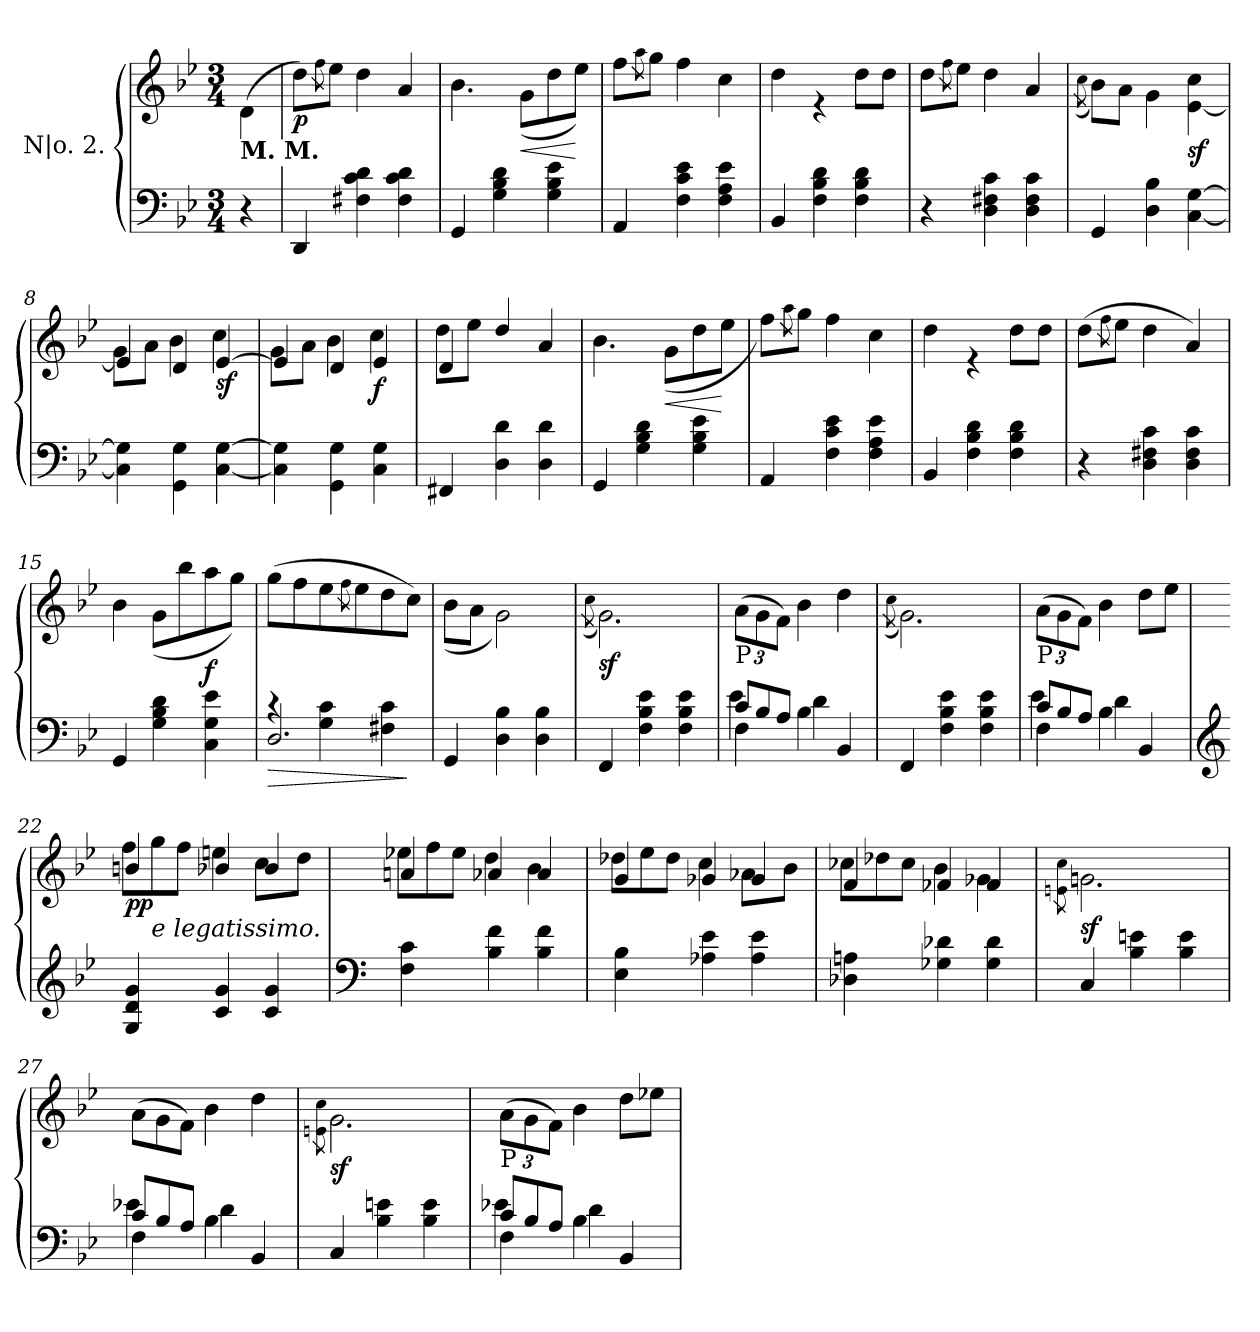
**kern	**kern	**dynam
*part1	*part1	*part1
*staff2	*staff1	*staff1/2
*I"N|o. 2.	*	*
*clefF4	*clefG2	*
*k[b-e-]	*k[b-e-]	*
*M3/4	*M3/4	*
*MM144	*MM144	*
=1	=1	=1
*	*^	*
!	!LO:TX:b:B:t=M. M.	!	!
4r	4ryy	(>4d\	.
=2	=2	=2	=2
!	!	!	!LO:DY:b
4DD/	2.ryy	8dd\L)	p
.	.	8qff\	.
.	.	8ee-\J	.
4F#X\ 4c\ 4d\	.	4dd\	.
4F#\ 4c\ 4d\	.	4a/	.
=3	=3	=3	=3
4GG/	2.ryy	4.b-\	.
4G\ 4B-\ 4d\	.	.	.
!	!	!	!LO:HP:b
.	.	(>8g\L	<
4G\ 4B-\ 4e-\	.	8dd\	.
.	.	8ee-\J)	[
=4	=4	=4	=4
4AA/	2.ryy	8ff\L	.
.	.	8qaa\	.
.	.	8gg\J	.
4F\ 4c\ 4e-\	.	4ff\	.
4F\ 4A\ 4e-\	.	4cc\	.
=5	=5	=5	=5
4BB-/	2.ryy	4dd\	.
4F\ 4B-\ 4d\	.	4r	.
4F\ 4B-\ 4d\	.	8dd\L	.
.	.	8dd\J	.
=6	=6	=6	=6
4r	2.ryy	8dd\L	.
.	.	8qff\	.
.	.	8ee-\J	.
4D\ 4F#X\ 4c\	.	4dd\	.
4D\ 4F#\ 4c\	.	4a/	.
=7	=7	=7	=7
.	.	(<8qcc\	.
4GG/	2.ryy	8b-\L)	.
.	.	8a\J	.
4D\ 4B-\	.	4g\	.
!	!	!	!LO:DY:b
[4C\ [4G\	.	[4e-\ 4cc\	sf
=8	=8	=8	=8
4C\] 4G\]	4e-/]	8g\L	.
.	.	8a\J	.
4GG\ 4G\	4d/	4b-\	.
!	!	!	!LO:DY:b
[4C\ [4G\	[4e-/	4cc\	sf
!!LO:LB:g=z	!!
=9	=9	=9	=9
4C\] 4G\]	4e-/]	8g\L	.
.	.	8a\J	.
4GG\ 4G\	4d/	4b-\	.
!	!	!	!LO:DY:b
4C\ 4G\	4e-/	4cc\	f
=10	=10	=10	=10
4FF#X/	4d/	8dd\L	.
.	.	8ee-\J	.
4D\ 4d\	4rcyy	4dd/	.
4D\ 4d\	4rcyy	4a/	.
=11	=11	=11	=11
4GG/	2.ryy	4.b-\	.
4G\ 4B-\ 4d\	.	.	.
!	!	!	!LO:HP:b
.	.	(>8g\L	<
4G\ 4B-\ 4e-\	.	8dd\	.
.	.	8ee-\J	[
=12	=12	=12	=12
4AA/	2.ryy	8ff\L)	.
.	.	8qaa\	.
.	.	8gg\J	.
4F\ 4c\ 4e-\	.	4ff\	.
4F\ 4A\ 4e-\	.	4cc\	.
=13	=13	=13	=13
4BB-/	2.ryy	4dd\	.
4F\ 4B-\ 4d\	.	4r	.
4F\ 4B-\ 4d\	.	8dd\L	.
.	.	8dd\J	.
=14	=14	=14	=14
4r	2.ryy	(>8dd\L	.
.	.	8qff\	.
.	.	8ee-\J	.
4D\ 4F#X\ 4c\	.	4dd\	.
4D\ 4F#\ 4c\	.	4a/)	.
=15	=15	=15	=15
4GG/	2.ryy	4b-\	.
4G\ 4B-\ 4d\	.	(>8g\L	.
.	.	8bb-\	.
!	!	!	!LO:DY:b
4C\ 4G\ 4e-\	.	8aa\	f
.	.	8gg\J)	.
=16	=16	=16	=16
!	!	!	!LO:HP:b=2
*^	*v	*v	*
2.D/	4rc	(>8gg\L	>
.	.	8ff\	.
.	4G\ 4c\	8ee-\	.
.	.	8qff\	.
.	.	8ee-\	.
.	4F#X\ 4c\	8dd\	.
.	.	8cc\J)	]
*v	*v	*	*
!!LO:LB:g=z
=17	=17	=17
*	*^	*
4GG/	2.ryy	(<8b-\L	.
.	.	8a\J	.
4D\ 4B-\	.	2g\)	.
4D\ 4B-\	.	.	.
=18	=18	=18	=18
.	.	(<8qcc\	.
!	!	!	!LO:DY:b
4FF/	2.ryy	2.g\)	sf
4F\ 4B-\ 4e-\	.	.	.
4F\ 4B-\ 4e-\	.	.	.
=19	=19	=19	=19
*	*	*^	*
*Xtuplet	*	*	*Xbrackettup	*
*^	*	*	*	*
*	*^	*	*	*	*
!	!	!	!LO:TX:b:t=P	!	!	!
12c/L	4F\	4e-\	2ryy	4ryy	(<12a\L	.
12B-/	.	.	.	.	12g\	.
12A/J	.	.	.	.	12f\J)	.
4B-\	2ryy	4d\	.	2ryy	4b-\	.
4ryy	.	4BB-/	4ryy	.	4dd\	.
*v	*v	*v	*	*	*	*
*	*	*v	*v	*
=20	=20	=20	=20
.	.	(<8qcc\	.
4FF/	2.ryy	2.g\)	.
4F\ 4B-\ 4e-\	.	.	.
4F\ 4B-\ 4e-\	.	.	.
=21	=21	=21	=21
*^	*	*^	*
*	*^	*	*	*	*
!	!	!	!LO:TX:b:t=P	!	!	!
12c/L	4F\	4e-\	2ryy	4ryy	(<12a\L	.
12B-/	.	.	.	.	12g\	.
12A/J	.	.	.	.	12f\J)	.
4B-\	2ryy	4d\	.	2ryy	4b-\	.
4ryy	.	4BB-/	4ryy	.	8dd\L	.
.	.	.	.	.	8ee-\J	.
*v	*v	*v	*	*	*	*
*	*v	*v	*v	*
=22	=22	=22
*clefG2	*	*
*	*^	*
*	*	*Xtuplet	*
*	*	*^	*
!	!	!	!	!LO:DY:b
*	*	*v	*v	*
4G/ 4d/ 4g/	4bn/	12ff\L	pp
!	!	!LO:TX:b:i:t=e legatissimo.	!
.	.	12gg\	.
.	.	12ff\J	.
4c/ 4g/	4b-X/	4een\	.
4c/ 4g/	4b-/	8cc\L	.
.	.	8dd\J	.
=23	=23	=23	=23
*clefF4	*	*	*
4F\ 4c\	4an/	12ee-X\L	.
.	.	12ff\	.
.	.	12ee-\J	.
4B-\ 4f\	4a-X/	4dd\	.
4B-\ 4f\	4a-/	4b-\	.
!!LO:LB:g=z	!!
=24	=24	=24	=24
4E-\ 4B-\	4g/	12dd-X\L	.
.	.	12ee-\	.
.	.	12dd-\J	.
4A-X\ 4e-\	4g-X/	4cc\	.
4A-\ 4e-\	4g-/	8a-X\L	.
.	.	8b-\J	.
=25	=25	=25	=25
4D-X\ 4An\	4f/	12cc-X\L	.
.	.	12dd-X\	.
.	.	12cc-\J	.
4G-X\ 4d-X\	4f-X/	4b-\	.
4G-\ 4d-\	4f-/	4g-X\	.
=26	=26	=26	=26
.	.	8qen\ 8qcc\	.
!	!	!	!LO:DY:b
4C/	2.ryy	2.gn\	sf
4B-\ 4en\	.	.	.
4B-\ 4e\	.	.	.
=27	=27	=27	=27
*^	*	*^	*
*	*^	*	*	*	*
12c/L	4F\	4e-X\	2ryy	4ryy	(<12a\L	.
12B-/	.	.	.	.	12g\	.
12A/J	.	.	.	.	12f\J)	.
4B-\	2ryy	4d\	.	2ryy	4b-\	.
4ryy	.	4BB-/	4ryy	.	4dd\	.
*v	*v	*v	*	*	*	*
*	*	*v	*v	*
=28	=28	=28	=28
.	.	8qen\ 8qcc\	.
!	!	!	!LO:DY:b
4C/	2.ryy	2.g\	sf
4B-\ 4en\	.	.	.
4B-\ 4e\	.	.	.
=29	=29	=29	=29
*^	*	*^	*
*	*^	*	*	*	*
*	*	*	*	*	*tuplet	*
!	!	!	!LO:TX:b:t=P	!	!	!
12c/L	4F\	4e-X\	2ryy	4ryy	(<12a\L	.
12B-/	.	.	.	.	12g\	.
12A/J	.	.	.	.	12f\J)	.
4B-\	2ryy	4d\	.	2ryy	4b-\	.
4ryy	.	4BB-/	4ryy	.	8dd\L	.
.	.	.	.	.	8ee-X\J	.
*v	*v	*v	*	*	*	*
*	*v	*v	*v	*
=	=	=
*-	*-	*-
